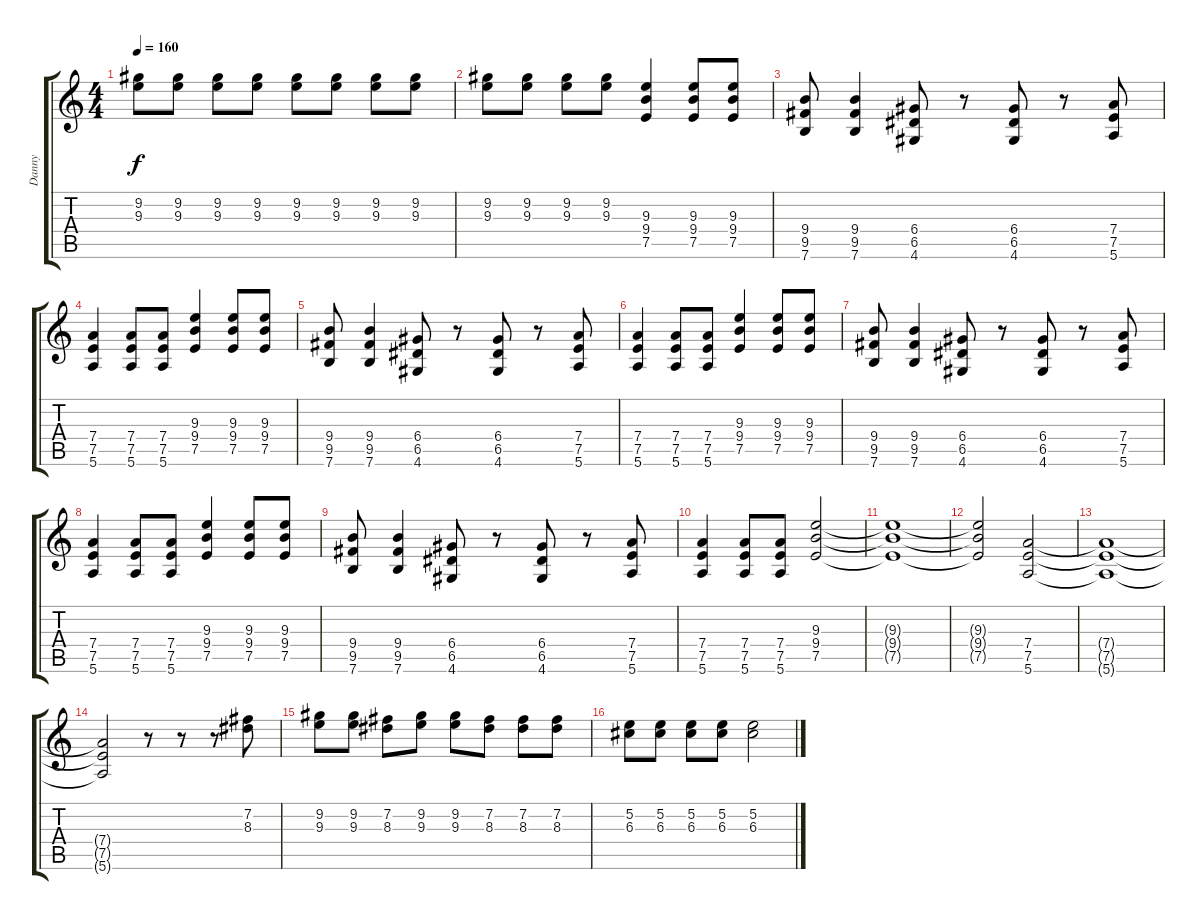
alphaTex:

\track ("Danny" "Danny") {instrument distortionguitar}
\staff {score tabs}
\tuning (E4 B3 G3 D3 A2 E2) {hide}
\ts (4 4)
\tempo 160
\clef g2
\ks c
(9.2 9.3).8{dy f} (9.2 9.3).8 (9.2 9.3).8 (9.2 9.3).8 (9.2 9.3).8 (9.2 9.3).8 (9.2 9.3).8 (9.2 9.3).8 |
(9.2 9.3).8 (9.2 9.3).8 (9.2 9.3).8 (9.2 9.3).8 (9.3 9.4 7.5).4 (9.3 9.4 7.5).8 (9.3 9.4 7.5).8 |
(9.4 9.5 7.6).8 (9.4 9.5 7.6).4 (6.4 6.5 4.6).8 r.8 (6.4 6.5 4.6).8 r.8 (7.4 7.5 5.6).8 |
(7.4 7.5 5.6).4 (7.4 7.5 5.6).8 (7.4 7.5 5.6).8 (9.3 9.4 7.5).4 (9.3 9.4 7.5).8 (9.3 9.4 7.5).8 |
(9.4 9.5 7.6).8 (9.4 9.5 7.6).4 (6.4 6.5 4.6).8 r.8 (6.4 6.5 4.6).8 r.8 (7.4 7.5 5.6).8 |
(7.4 7.5 5.6).4 (7.4 7.5 5.6).8 (7.4 7.5 5.6).8 (9.3 9.4 7.5).4 (9.3 9.4 7.5).8 (9.3 9.4 7.5).8 |
(9.4 9.5 7.6).8 (9.4 9.5 7.6).4 (6.4 6.5 4.6).8 r.8 (6.4 6.5 4.6).8 r.8 (7.4 7.5 5.6).8 |
(7.4 7.5 5.6).4 (7.4 7.5 5.6).8 (7.4 7.5 5.6).8 (9.3 9.4 7.5).4 (9.3 9.4 7.5).8 (9.3 9.4 7.5).8 |
(9.4 9.5 7.6).8 (9.4 9.5 7.6).4 (6.4 6.5 4.6).8 r.8 (6.4 6.5 4.6).8 r.8 (7.4 7.5 5.6).8 |
(7.4 7.5 5.6).4 (7.4 7.5 5.6).8 (7.4 7.5 5.6).8 (9.3 9.4 7.5).2 |
(9.3{t} 9.4{t} 7.5{t}).1 |
(9.3{t} 9.4{t} 7.5{t}).2 (7.4 7.5 5.6).2 |
(7.4{t} 7.5{t} 5.6{t}).1 |
(7.4{t} 7.5{t} 5.6{t}).2 r.8 r.8 r.8 (7.2 8.3).8 |
(9.2 9.3).8 (9.2 9.3).8 (7.2 8.3).8 (9.2 9.3).8 (9.2 9.3).8 (7.2 8.3).8 (7.2 8.3).8 (7.2 8.3).8 |
(5.2 6.3).8 (5.2 6.3).8 (5.2 6.3).8 (5.2 6.3).8 (5.2 6.3).2
